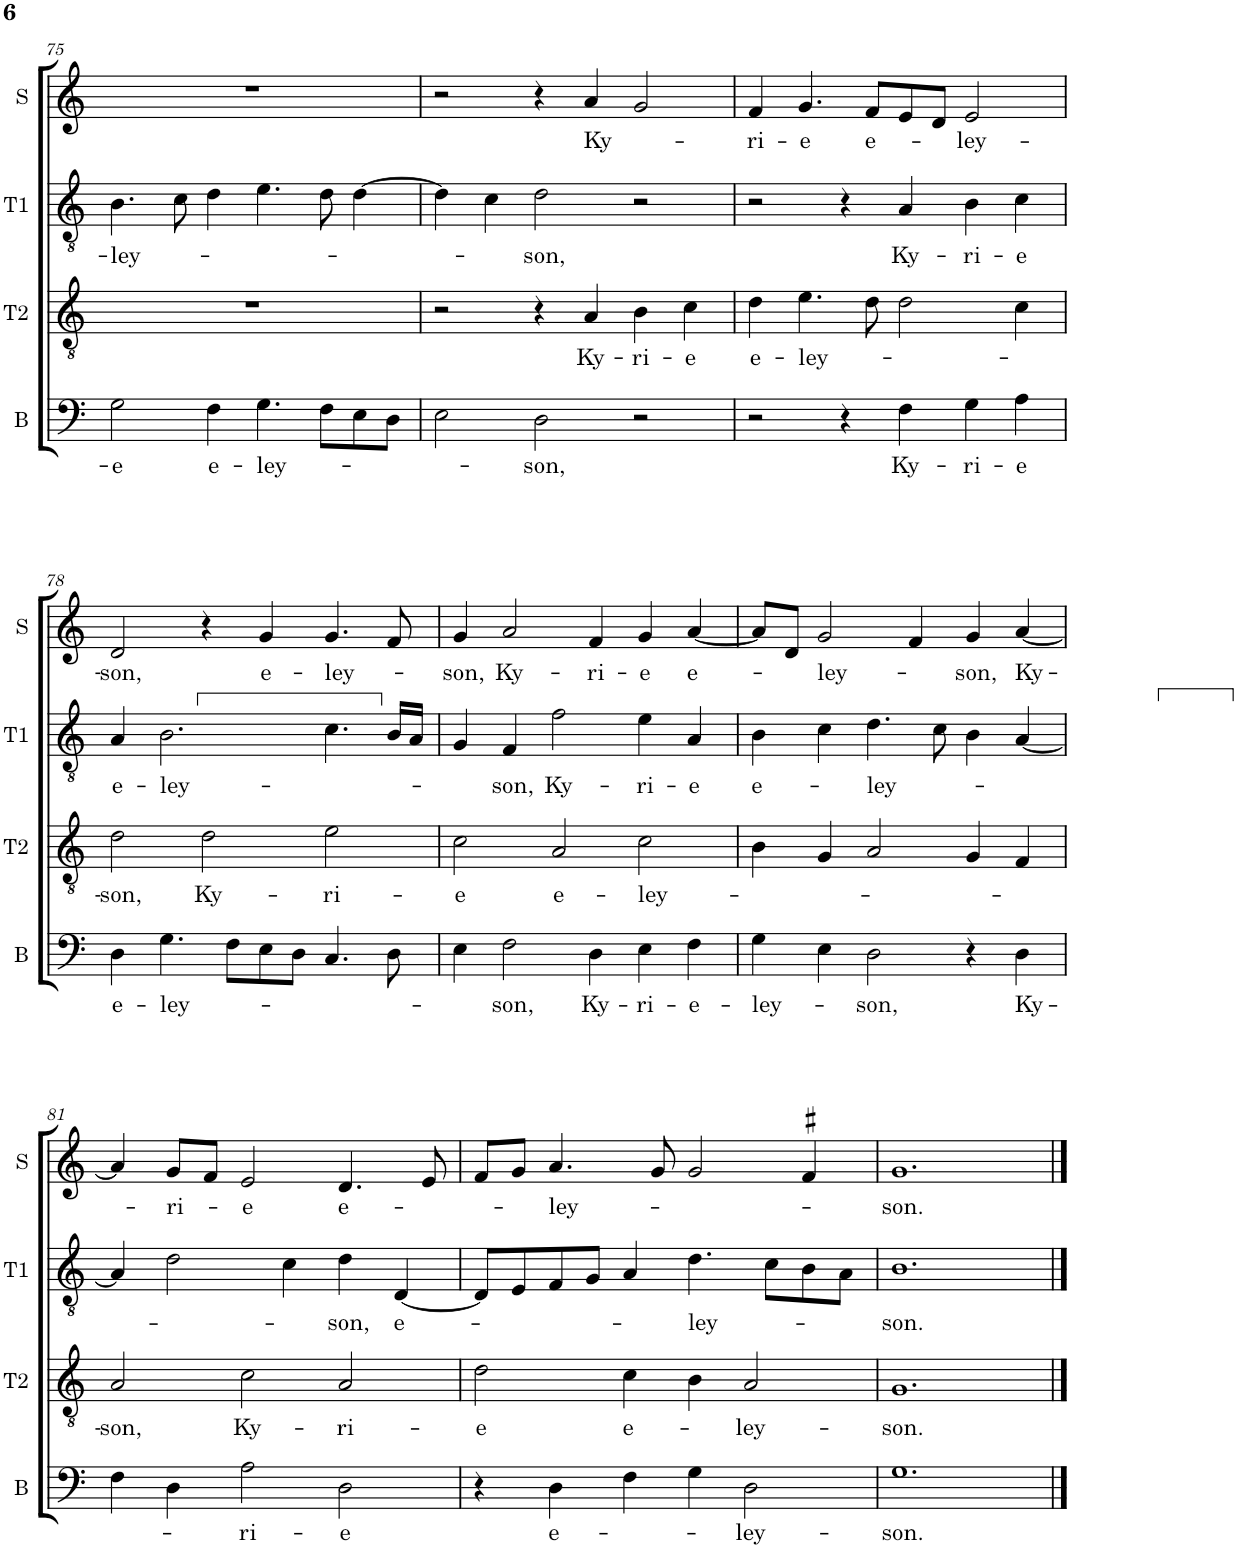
**kern	**text	**kern	**text	**kern	**text	**kern	**text
*part4	*part4	*part3	*part3	*part2	*part2	*part1	*part1
*staff4	*staff4	*staff3	*staff3	*staff2	*staff2	*staff1	*staff1
*I"B	*	*I"T2	*	*I"T1	*	*I"S	*
*I'B	*	*I'T2	*	*I'T1	*	*I'S	*
!!LO:PB:g=z
*clefF4	*	*clefGv2	*	*clefGv2	*	*clefG2	*
*	*	*	*	*Trd4c7	*	*	*
*k[]	*	*k[]	*	*k[]	*	*k[]	*
*M3/2	*	*M3/2	*	*M3/2	*	*M3/2	*
=75	=75	=75	=75	=75	=75	=75	=75
!	!LO:LY:b	!	!	!	!LO:LY:b	!	!
2G\	-e	1.r	.	4.B\	-ley-	1.r	.
.	.	.	.	8c\	.	.	.
!	!LO:LY:b	!	!	!	!	!	!
4F\	e-	.	.	4d\	.	.	.
!	!LO:LY:b	!	!	!	!	!	!
4.G\	-ley-	.	.	4.e\	.	.	.
8F\L	.	.	.	8d\	.	.	.
8E\	.	.	.	[4d\	.	.	.
8D\J	.	.	.	.	.	.	.
=76	=76	=76	=76	=76	=76	=76	=76
2E\	.	2r	.	4d\]	.	2r	.
.	.	.	.	4c\	.	.	.
!	!LO:LY:b	!	!	!	!LO:LY:b	!	!
2D\	-son,	4r	.	2d\	-son,	4r	.
!	!	!	!LO:LY:b	!	!	!	!LO:LY:b
.	.	4A/	Ky-	.	.	4a/	Ky-
!	!	!	!LO:LY:b	!	!	!	!
2r	.	4B\	-ri-	2r	.	2g/	.
!	!	!	!LO:LY:b	!	!	!	!
.	.	4c\	-e	.	.	.	.
=77	=77	=77	=77	=77	=77	=77	=77
!	!	!	!LO:LY:b	!	!	!	!LO:LY:b
2r	.	4d\	e-	2r	.	4f/	-ri-
!	!	!	!LO:LY:b	!	!	!	!LO:LY:b
.	.	4.e\	-ley-	.	.	4.g/	-e
4r	.	.	.	4r	.	.	.
!	!	!	!	!	!	!	!LO:LY:b
.	.	8d\	.	.	.	8f/L	e-
!	!LO:LY:b	!	!	!	!LO:LY:b	!	!
4F\	Ky-	2d\	.	4A/	Ky-	8e/	.
.	.	.	.	.	.	8d/J	.
!	!LO:LY:b	!	!	!	!LO:LY:b	!	!LO:LY:b
4G\	-ri-	.	.	4B\	-ri-	2e/	ley-
!	!LO:LY:b	!	!	!	!LO:LY:b	!	!
4A\	-e	4c\	.	4c\	-e	.	.
!!LO:LB:g=z
=78	=78	=78	=78	=78	=78	=78	=78
!	!LO:LY:b	!	!LO:LY:b	!	!LO:LY:b	!	!LO:LY:b
4D\	e-	2d\	-son,	4A/	e-	2d/	-son,
!	!LO:LY:b	!	!	!	!LO:LY:b	!	!
4.G\	-ley-	.	.	2.B\	-ley-	.	.
!	!	!	!LO:LY:b	!	!	!	!
.	.	2d\	Ky-	.	.	4r	.
8F\L	.	.	.	.	.	.	.
!	!	!	!	!	!	!	!LO:LY:b
8E\	.	.	.	.	.	4g/	e-
8D\J	.	.	.	.	.	.	.
!	!	!	!LO:LY:b	!	!	!	!LO:LY:b
4.C/	.	2e\	-ri-	4.c\	.	4.g/	-ley-
8D\	.	.	.	16B/LL	.	8f/	.
.	.	.	.	16A/JJ	.	.	.
=79	=79	=79	=79	=79	=79	=79	=79
!	!	!	!LO:LY:b	!	!	!	!LO:LY:b
4E\	.	2c\	-e	4G/	.	4g/	-son,
!	!LO:LY:b	!	!	!	!LO:LY:b	!	!LO:LY:b
2F\	-son,	.	.	4F/	-son,	2a/	Ky-
!	!	!	!LO:LY:b	!	!LO:LY:b	!	!
.	.	2A/	e-	2f\	Ky-	.	.
!	!LO:LY:b	!	!	!	!	!	!LO:LY:b
4D\	Ky-	.	.	.	.	4f/	-ri-
!	!LO:LY:b	!	!LO:LY:b	!	!LO:LY:b	!	!LO:LY:b
4E\	-ri-	2c\	-ley-	4e\	-ri-	4g/	-e
!	!LO:LY:b	!	!	!	!LO:LY:b	!	!LO:LY:b
4F\	-e-	.	.	4A/	-e	[4a/	e-
=80	=80	=80	=80	=80	=80	=80	=80
!	!LO:LY:b	!	!	!	!LO:LY:b	!	!
4G\	-ley-	4B\	.	4B\	e-	8a/L]	.
.	.	.	.	.	.	8d/J	.
!	!	!	!	!	!	!	!LO:LY:b
4E\	.	4G/	.	4c\	.	2g/	-ley-
!	!LO:LY:b	!	!	!	!LO:LY:b	!	!
2D\	-son,	2A/	.	4.d\	-ley-	.	.
.	.	.	.	.	.	4f/	.
.	.	.	.	8c\	.	.	.
!	!	!	!	!	!	!	!LO:LY:b
4r	.	4G/	.	4B\	.	4g/	-son,
!	!LO:LY:b	!	!	!	!	!	!LO:LY:b
4D\	Ky-	4F/	.	[4A/	.	[4a/	Ky-
!!LO:LB:g=z
=81	=81	=81	=81	=81	=81	=81	=81
!	!	!	!LO:LY:b	!	!	!	!
4F\	.	2A/	son,	4A/]	.	4a/]	.
!	!	!	!	!	!	!	!LO:LY:b
4D\	.	.	.	2d\	.	8g/L	-ri-
.	.	.	.	.	.	8f/J	.
!	!LO:LY:b	!	!LO:LY:b	!	!	!	!LO:LY:b
2A\	-ri-	2c\	Ky-	.	.	2e/	-e
.	.	.	.	4c\	.	.	.
!	!LO:LY:b	!	!LO:LY:b	!	!LO:LY:b	!	!LO:LY:b
2D\	-e	2A/	-ri-	4d\	-son,	4.d/	e-
!	!	!	!	!	!LO:LY:b	!	!
.	.	.	.	[4D/	e-	.	.
.	.	.	.	.	.	8e/	.
=82	=82	=82	=82	=82	=82	=82	=82
!	!	!	!LO:LY:b	!	!	!	!
4r	.	2d\	-e	8D/L]	.	8f/L	.
.	.	.	.	8E/	.	8g/J	.
!	!LO:LY:b	!	!	!	!	!	!LO:LY:b
4D\	e-	.	.	8F/	.	4.a/	-ley-
.	.	.	.	8G/J	.	.	.
!	!	!	!LO:LY:b	!	!	!	!
4F\	.	4c\	e-	4A/	.	.	.
.	.	.	.	.	.	8g/	.
!	!	!	!	!	!LO:LY:b	!	!
4G\	.	4B\	.	4.d\	-ley-	2g/	.
!	!LO:LY:b	!	!LO:LY:b	!	!	!	!
2D\	-ley-	2A/	-ley-	.	.	.	.
.	.	.	.	8c\L	.	.	.
.	.	.	.	8B\	.	4f#X/	.
.	.	.	.	8A\J	.	.	.
=83	=83	=83	=83	=83	=83	=83	=83
!	!LO:LY:b	!	!LO:LY:b	!	!LO:LY:b	!	!LO:LY:b
1.G	-son.	1.G	-son.	1.B	-son.	1.g	-son.
==	==	==	==	==	==	==	==
*-	*-	*-	*-	*-	*-	*-	*-
